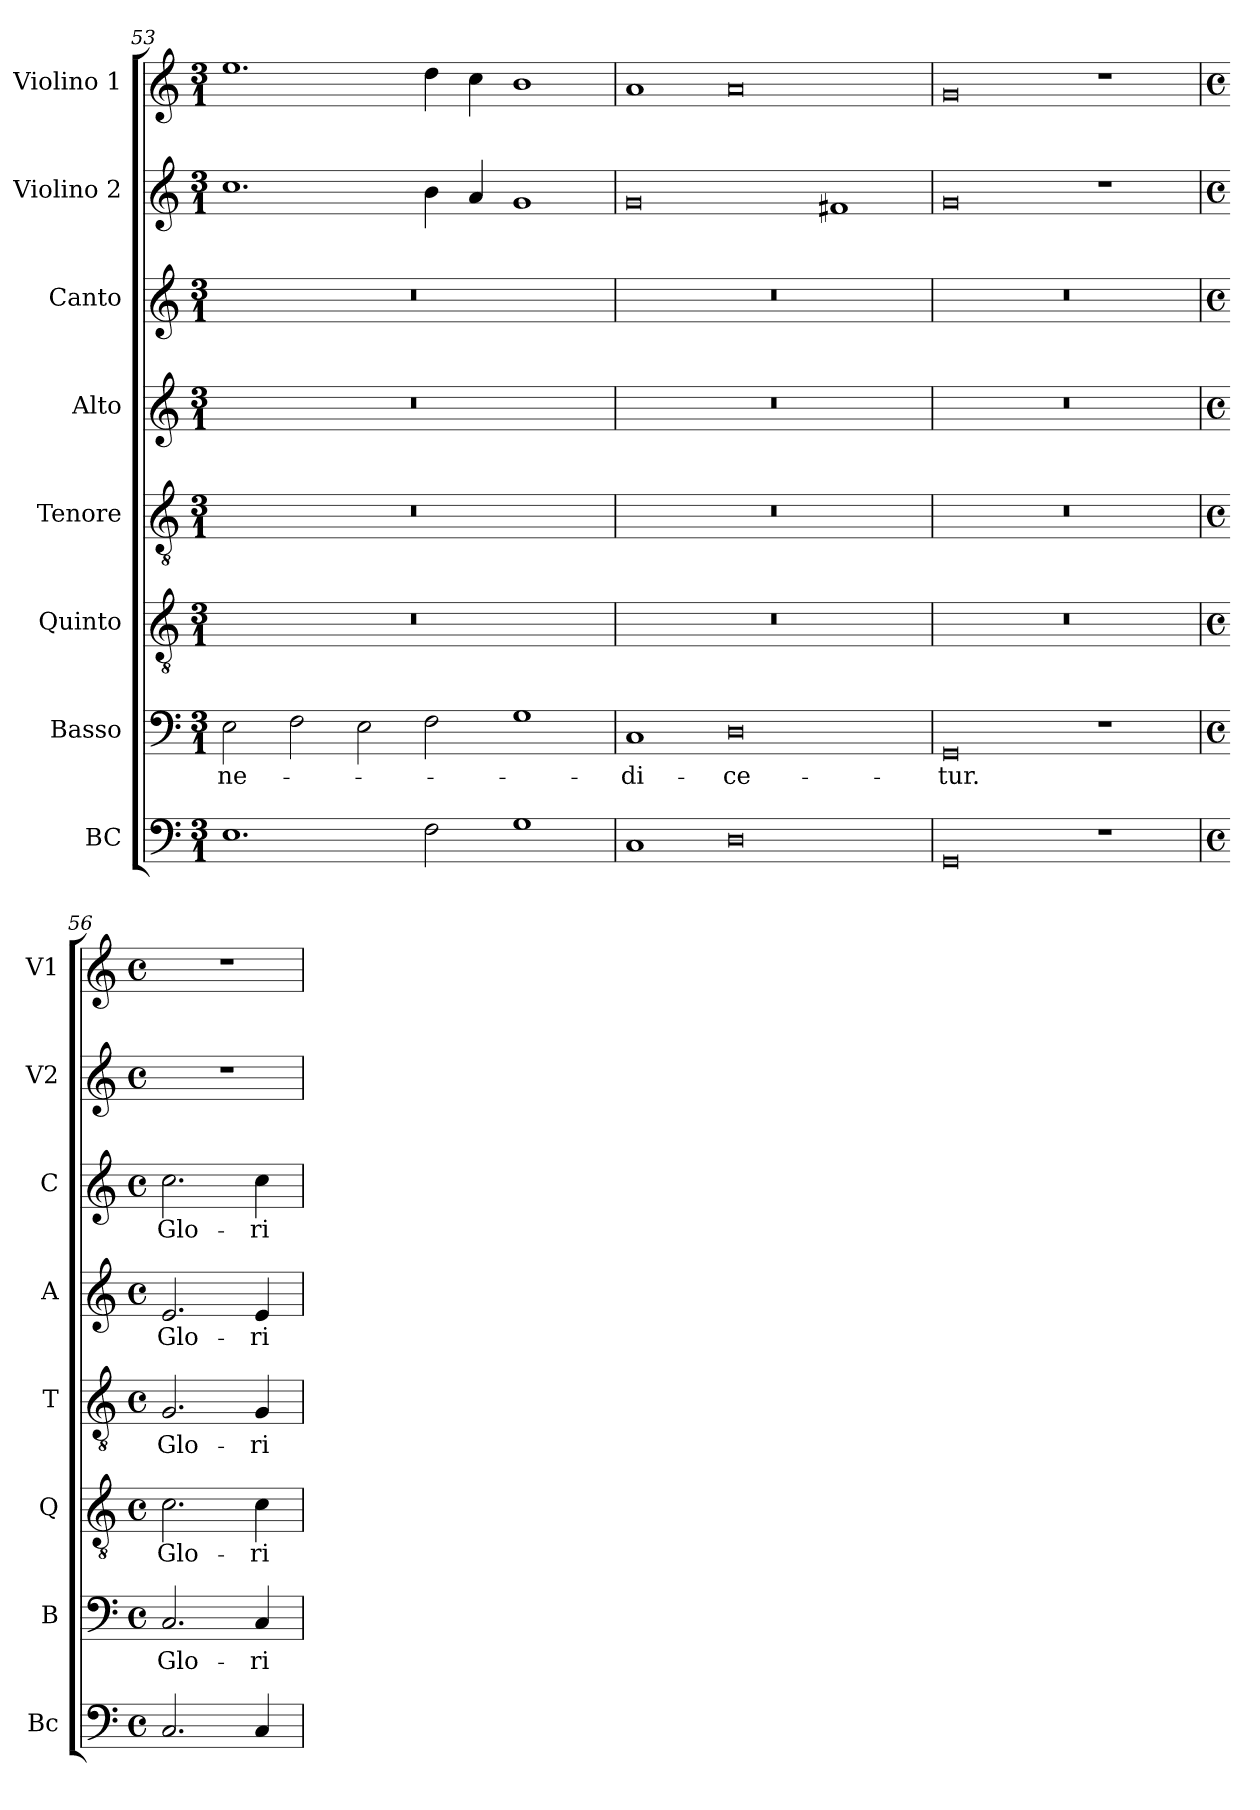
**kern	**kern	**text	**kern	**text	**kern	**text	**kern	**text	**kern	**text	**kern	**kern
*part8	*part7	*part7	*part6	*part6	*part5	*part5	*part4	*part4	*part3	*part3	*part2	*part1
*staff8	*staff7	*staff7	*staff6	*staff6	*staff5	*staff5	*staff4	*staff4	*staff3	*staff3	*staff2	*staff1
*I"BC	*I"Basso	*	*I"Quinto	*	*I"Tenore	*	*I"Alto	*	*I"Canto	*	*I"Violino 2	*I"Violino 1
*I'Bc	*I'B	*	*I'Q	*	*I'T	*	*I'A	*	*I'C	*	*I'V2	*I'V1
*clefF4	*clefF4	*	*clefGv2	*	*clefGv2	*	*clefG2	*	*clefG2	*	*clefG2	*clefG2
*k[]	*k[]	*	*k[]	*	*k[]	*	*k[]	*	*k[]	*	*k[]	*k[]
*C:	*C:	*	*C:	*	*C:	*	*C:	*	*C:	*	*C:	*C:
*M3/1	*M3/1	*	*M3/1	*	*M3/1	*	*M3/1	*	*M3/1	*	*M3/1	*M3/1
=53	=53	=53	=53	=53	=53	=53	=53	=53	=53	=53	=53	=53
!	!	!LO:LY:b	!	!	!	!	!	!	!	!	!	!
1.E	2E\	-ne-	0.r	.	0.r	.	0.r	.	0.r	.	1.cc	1.ee
.	2F\	.	.	.	.	.	.	.	.	.	.	.
.	2E\	.	.	.	.	.	.	.	.	.	.	.
2F\	2F\	.	.	.	.	.	.	.	.	.	4b\	4dd\
.	.	.	.	.	.	.	.	.	.	.	4a/	4cc\
1G	1G	.	.	.	.	.	.	.	.	.	1g	1b
=54	=54	=54	=54	=54	=54	=54	=54	=54	=54	=54	=54	=54
!	!	!LO:LY:b	!	!	!	!	!	!	!	!	!	!
1C	1C	-di-	0.r	.	0.r	.	0.r	.	0.r	.	0g	1a
!	!	!LO:LY:b	!	!	!	!	!	!	!	!	!	!
0D	0D	-ce-	.	.	.	.	.	.	.	.	.	0a
.	.	.	.	.	.	.	.	.	.	.	1f#X	.
=55	=55	=55	=55	=55	=55	=55	=55	=55	=55	=55	=55	=55
!	!	!LO:LY:b	!	!	!	!	!	!	!	!	!	!
0GG	0GG	-tur.	0.r	.	0.r	.	0.r	.	0.r	.	0g	0g
1r	1r	.	.	.	.	.	.	.	.	.	1r	1r
!!LO:LB:g=z
=56	=56	=56	=56	=56	=56	=56	=56	=56	=56	=56	=56	=56
*M4/4	*M4/4	*	*M4/4	*	*M4/4	*	*M4/4	*	*M4/4	*	*M4/4	*M4/4
*met(c)	*met(c)	*	*met(c)	*	*met(c)	*	*met(c)	*	*met(c)	*	*met(c)	*met(c)
!	!	!LO:LY:b	!	!LO:LY:b	!	!LO:LY:b	!	!LO:LY:b	!	!LO:LY:b	!	!
2.C/	2.C/	Glo-	2.c\	Glo-	2.G/	Glo-	2.e/	Glo-	2.cc\	Glo-	1r	1r
!	!	!LO:LY:b	!	!LO:LY:b	!	!LO:LY:b	!	!LO:LY:b	!	!LO:LY:b	!	!
4C/	4C/	-ri-	4c\	-ri-	4G/	-ri-	4e/	-ri-	4cc\	-ri-	.	.
=	=	=	=	=	=	=	=	=	=	=	=	=
*-	*-	*-	*-	*-	*-	*-	*-	*-	*-	*-	*-	*-
